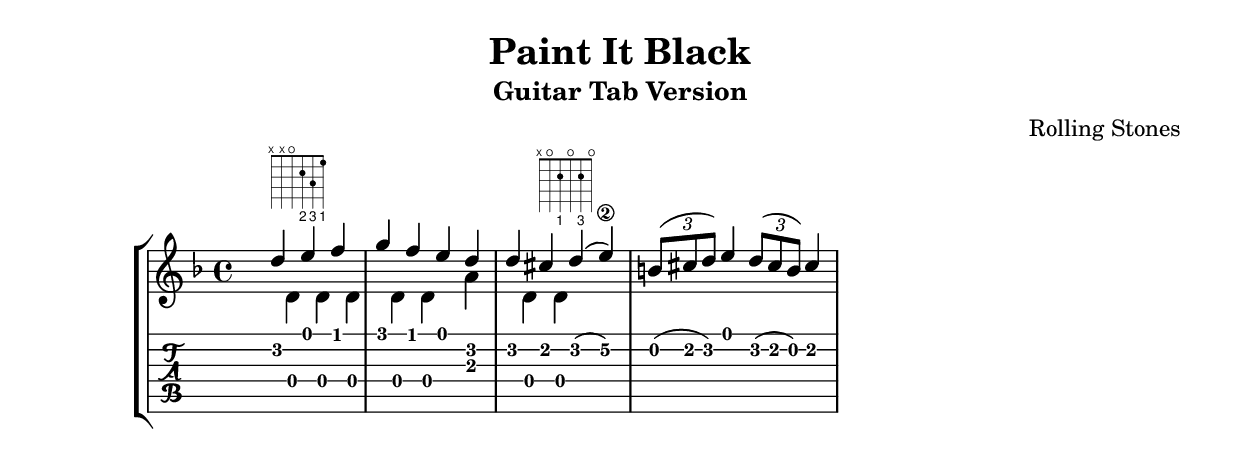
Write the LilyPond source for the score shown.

%{
  Paint it Black
%}

\version "2.18.0"  % necessary for upgrading to future LilyPond versions.

\header{
  title = "Paint It Black"
  subtitle = "Guitar Tab Version"
  composer = "Rolling Stones"
}

music = \relative c' {
  \key d \minor
  \time 4/4
<<


  {
    \voiceOne
    s4 d'4 e4  f4 g4 f4 
    e4 d4 d4 cis4 d4( e4\2)
    \tuplet 3/2 { b8( cis d) } e4 \tuplet 3/2 { d8( cis b) } cis4
  } 
  \\
  {
    \voiceTwo
    s4 s8 d,4^\markup {
      \fret-diagram #"f:2;6-x;5-x;4-o;3-2-2;2-3-3;1-1-1;"
    }
    d4 d4 d4 d4
    s8 a'4 s8
    d,4 d4^\markup {
      \fret-diagram #"f:2;6-x;5-o;4-2-1;3-o;2-2-3;1-o;"
    }
  } 
>>
}
\new StaffGroup <<
  \new Staff {
    \clef "treble"
    \music
  }
  \new TabStaff {
    \transpose c' c
    \music
  }
>>



